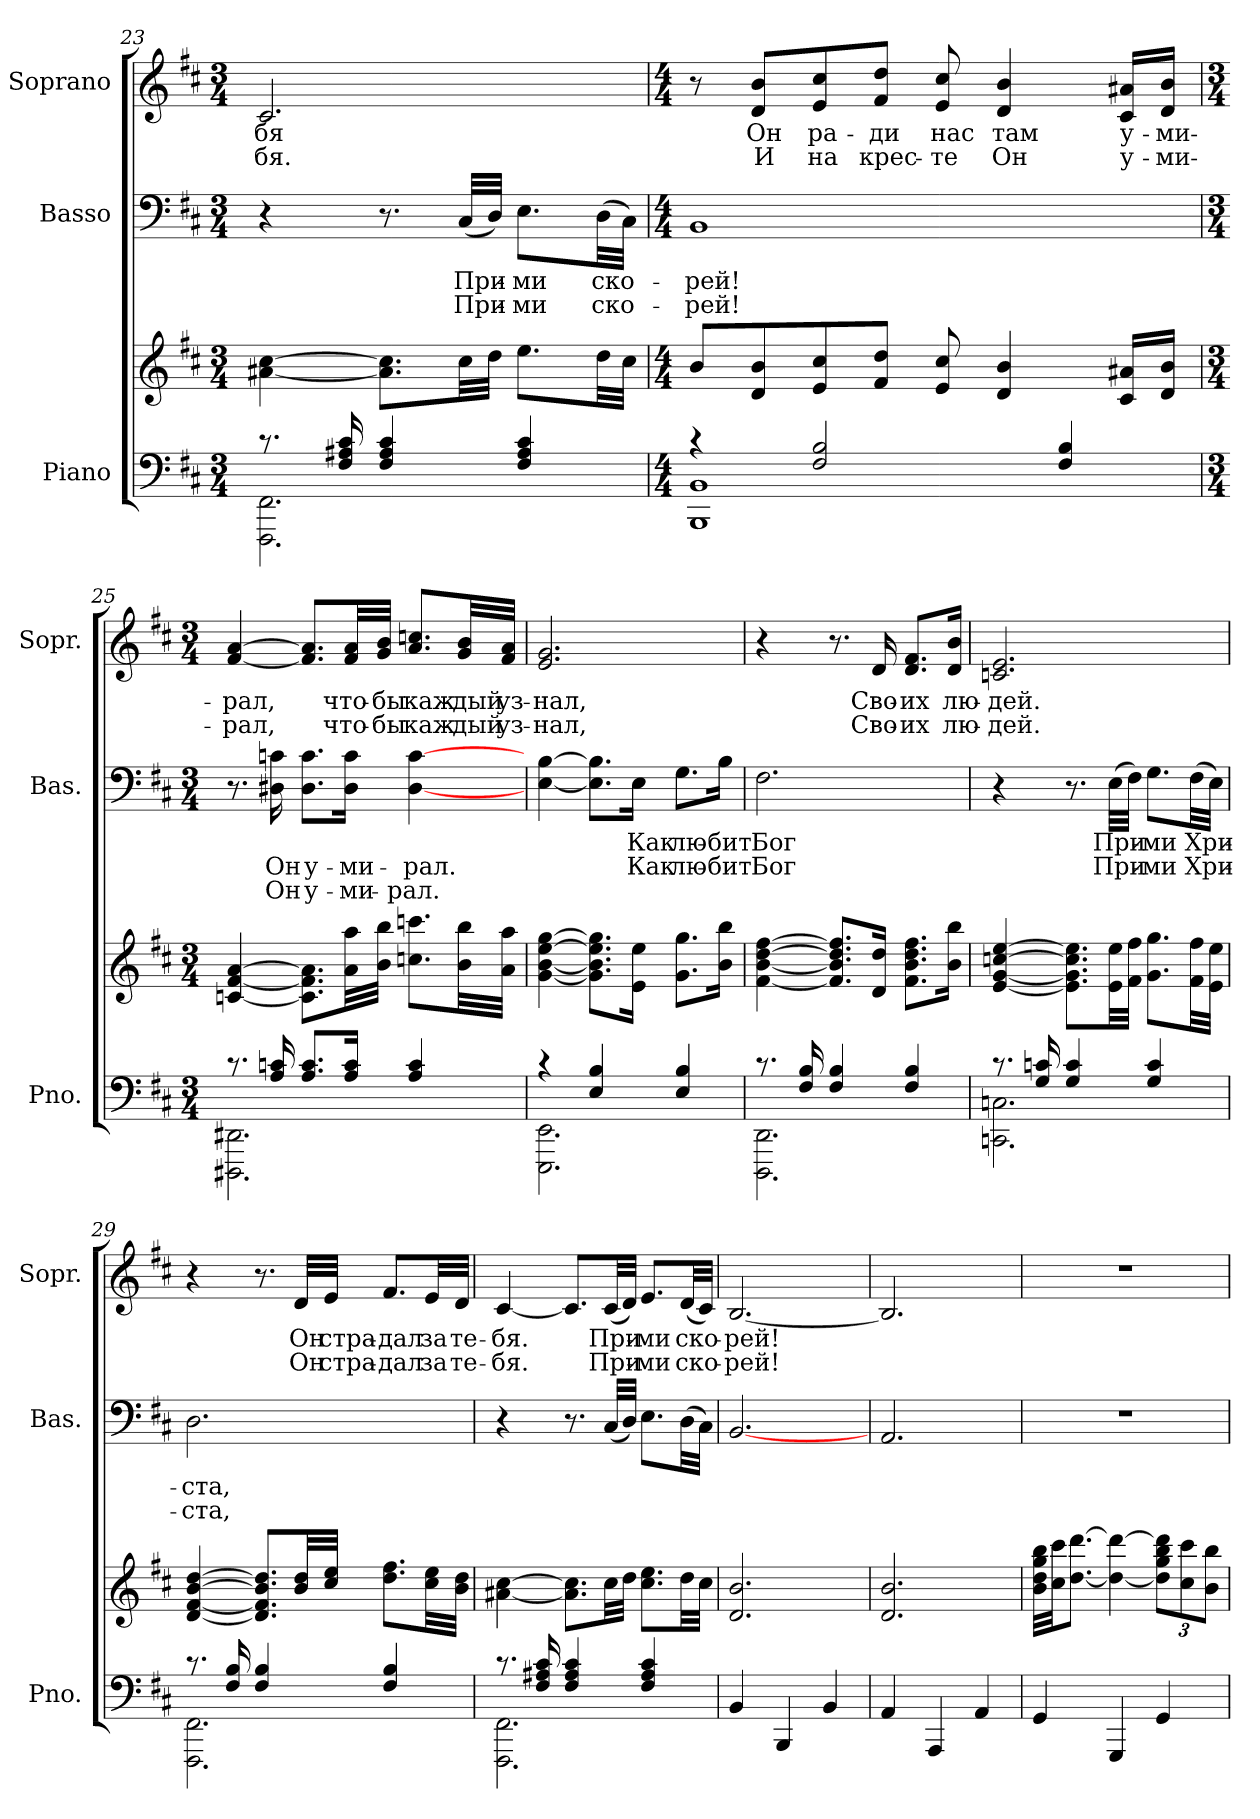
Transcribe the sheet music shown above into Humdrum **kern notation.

**kern	**kern	**kern	**text	**text	**text	**kern	**text	**text
*part3	*part3	*part2	*part2	*part2	*part2	*part1	*part1	*part1
*staff4	*staff3	*staff2	*staff2	*staff2	*staff2	*staff1	*staff1	*staff1
*I"Piano	*	*I"Basso	*	*	*	*I"Soprano	*	*
*I'Pno.	*	*I'Bas.	*	*	*	*I'Sopr.	*	*
!!LO:LB:g=z
*clefF4	*clefG2	*clefF4	*	*	*	*clefG2	*	*
*k[f#c#]	*k[f#c#]	*k[f#c#]	*	*	*	*k[f#c#]	*	*
*b:	*b:	*b:	*	*	*	*b:	*	*
*M3/4	*M3/4	*M3/4	*	*	*	*M3/4	*	*
=23	=23	=23	=23	=23	=23	=23	=23	=23
*^	*	*	*	*	*	*	*	*
!	!	!	!	!	!	!	!	!LO:LY:b	!LO:LY:b
8.rc	2.FFF#\ 2.FF#\	[4a#X\ [4cc#\	4r	.	.	.	2.c#/	-бя	-бя.
16F#/ 16A#X/ 16c#/	.	.	.	.	.	.	.	.	.
4F#/ 4A#/ 4c#/	.	8.a#\] 8.cc#\]L	8.r	.	.	.	.	.	.
!	!	!	!	!LO:LY:a	!LO:LY:a	!	!	!	!
.	.	32cc#\LL	(<32C#/LLL	При-	При-	.	.	.	.
.	.	32dd\JJJ	32D/JJJ)	.	.	.	.	.	.
!	!	!	!	!LO:LY:a	!LO:LY:a	!	!	!	!
4F#/ 4A#/ 4c#/	.	8.ee\L	8.E\L	-ми	-ми	.	.	.	.
!	!	!	!	!LO:LY:a	!LO:LY:a	!	!	!	!
.	.	32dd\LL	(>32D\LL	ско-	ско-	.	.	.	.
.	.	32cc#\JJJ	32C#\JJJ)	.	.	.	.	.	.
=24	=24	=24	=24	=24	=24	=24	=24	=24	=24
*M4/4	*	*M4/4	*M4/4	*	*	*	*M4/4	*	*
!	!	!	!	!LO:LY:a	!LO:LY:a	!	!	!	!
4rc	1BBB 1BB	8b/L	1BB	-рей!	-рей!	.	8r	.	.
!	!	!	!	!	!	!	!	!LO:LY:b	!LO:LY:b
.	.	8d/ 8b/	.	.	.	.	8d/ 8b/L	Он	И
!	!	!	!	!	!	!	!	!LO:LY:b	!LO:LY:b
2F#/ 2B/	.	8e/ 8cc#/	.	.	.	.	8e/ 8cc#/	ра-	на
!	!	!	!	!	!	!	!	!LO:LY:b	!LO:LY:b
.	.	8f#/ 8dd/J	.	.	.	.	8f#/ 8dd/J	-ди	крес-
!	!	!	!	!	!	!	!	!LO:LY:b	!LO:LY:b
.	.	8e/ 8cc#/	.	.	.	.	8e/ 8cc#/	нас	-те
!	!	!	!	!	!	!	!	!LO:LY:b	!LO:LY:b
.	.	4d/ 4b/	.	.	.	.	4d/ 4b/	там	Он
4F#/ 4B/	.	.	.	.	.	.	.	.	.
!	!	!	!	!	!	!	!	!LO:LY:b	!LO:LY:b
.	.	16c#/ 16a#X/LL	.	.	.	.	16c#/ 16a#X/LL	у-	у-
!	!	!	!	!	!	!	!	!LO:LY:b	!LO:LY:b
.	.	16d/ 16b/JJ	.	.	.	.	16d/ 16b/JJ	-ми-	-ми-
!!LO:PB:g=z
=25	=25	=25	=25	=25	=25	=25	=25	=25	=25
*M3/4	*	*M3/4	*M3/4	*	*	*	*M3/4	*	*
!	!	!	!	!	!	!	!	!LO:LY:b	!LO:LY:b
8.rc	2.DDD#X\ 2.DD#X\	[4cn/ [4f#/ [4a/	8.r	.	.	.	[4f#/ [4a/	-рал,	-рал,
!	!	!	!	!	!LO:LY:a	!LO:LY:a	!	!	!
16A/ 16cn/	.	.	16D#X\ 16cn\	.	Он	Он	.	.	.
!	!	!	!	!	!LO:LY:a	!LO:LY:a	!	!	!
8.A/ 8.c/L	.	8.c\] 8.f#\] 8.a\]L	8.D#\ 8.c\L	.	у-	у-	8.f#/] 8.a/]L	.	.
!	!	!	!	!	!LO:LY:a	!LO:LY:a	!	!LO:LY:b	!LO:LY:b
16A/ 16c/Jk	.	32a\ 32aa\LL	16D#\ 16c\Jk	.	-ми-	-ми-	32f#/ 32a/LL	что-	что-
!	!	!	!	!	!	!	!	!LO:LY:b	!LO:LY:b
.	.	32b\ 32bb\JJJ	.	.	.	.	32g/ 32b/JJJ	-бы	-бы
!	!	!	!	!	!LO:LY:a	!LO:LY:a	!	!LO:LY:b	!LO:LY:b
4A/ 4c/	.	8.ccn\ 8.cccn\L	[4D#\ [4c\	.	-рал.	-рал.	8.a/ 8.ccn/L	каж-	каж-
!	!	!	!	!	!	!	!	!LO:LY:b	!LO:LY:b
.	.	32b\ 32bb\LL	.	.	.	.	32g/ 32b/LL	-дый	-дый
!	!	!	!	!	!	!	!	!LO:LY:b	!LO:LY:b
.	.	32a\ 32aa\JJJ	.	.	.	.	32f#/ 32a/JJJ	уз-	уз-
=26	=26	=26	=26	=26	=26	=26	=26	=26	=26
!	!	!	!	!	!	!	!	!LO:LY:b	!LO:LY:b
4rc	2.EEE\ 2.EE\	[4g\ [4b\ [4ee\ [4gg\	[4E\ [4B\	.	.	.	2.e/ 2.g/	-нал,	-нал,
4E/ 4B/	.	8.g\] 8.b\] 8.ee\] 8.gg\]L	8.E\] 8.B\]L	.	.	.	.	.	.
!	!	!	!	!LO:LY:a	!LO:LY:a	!	!	!	!
.	.	16e\ 16ee\Jk	16E\Jk	Как	Как	.	.	.	.
!	!	!	!	!LO:LY:a	!LO:LY:a	!	!	!	!
4E/ 4B/	.	8.g\ 8.gg\L	8.G\L	лю-	лю-	.	.	.	.
!	!	!	!	!LO:LY:a	!LO:LY:a	!	!	!	!
.	.	16b\ 16bb\Jk	16B\Jk	-бит	-бит	.	.	.	.
!!LO:LB:g=z
=27	=27	=27	=27	=27	=27	=27	=27	=27	=27
!	!	!	!	!LO:LY:a	!LO:LY:a	!	!	!	!
8.rc	2.DDD\ 2.DD\	[4f#\ [4b\ [4dd\ [4ff#\	2.F#\	Бог	Бог	.	4r	.	.
16F#/ 16B/	.	.	.	.	.	.	.	.	.
4F#/ 4B/	.	8.f#/] 8.b/] 8.dd/] 8.ff#/]L	.	.	.	.	8.r	.	.
!	!	!	!	!	!	!	!	!LO:LY:b	!LO:LY:b
.	.	16d/ 16dd/Jk	.	.	.	.	16d/	Сво-	Сво-
!	!	!	!	!	!	!	!	!LO:LY:b	!LO:LY:b
4F#/ 4B/	.	8.f#\ 8.b\ 8.dd\ 8.ff#\L	.	.	.	.	8.d/ 8.f#/L	-их	-их
!	!	!	!	!	!	!	!	!LO:LY:b	!LO:LY:b
.	.	16b\ 16bb\Jk	.	.	.	.	16d/ 16b/Jk	лю-	лю-
=28	=28	=28	=28	=28	=28	=28	=28	=28	=28
!	!	!	!	!	!	!	!	!LO:LY:b	!LO:LY:b
8.rc	2.CCn\ 2.Cn\	[4e/ [4g/ [4ccn/ [4ee/	4r	.	.	.	2.cn/ 2.e/	-дей.	-дей.
16G/ 16cn/	.	.	.	.	.	.	.	.	.
4G/ 4c/	.	8.e\] 8.g\] 8.cc\] 8.ee\]L	8.r	.	.	.	.	.	.
!	!	!	!	!LO:LY:a	!LO:LY:a	!	!	!	!
.	.	32e\ 32ee\LL	(>32E\LLL	При-	При-	.	.	.	.
.	.	32f#\ 32ff#\JJJ	32F#\JJJ)	.	.	.	.	.	.
!	!	!	!	!LO:LY:a	!LO:LY:a	!	!	!	!
4G/ 4c/	.	8.g\ 8.gg\L	8.G\L	-ми	-ми	.	.	.	.
!	!	!	!	!LO:LY:a	!LO:LY:a	!	!	!	!
.	.	32f#\ 32ff#\LL	(>32F#\LL	Хри-	Хри-	.	.	.	.
.	.	32e\ 32ee\JJJ	32E\JJJ)	.	.	.	.	.	.
=29	=29	=29	=29	=29	=29	=29	=29	=29	=29
!	!	!	!	!LO:LY:a	!LO:LY:a	!	!	!	!
8.rc	2.FFF#\ 2.FF#\	[4d/ [4f#/ [4b/ [4dd/	2.D\	-ста,	-ста,	.	4r	.	.
16F#/ 16B/	.	.	.	.	.	.	.	.	.
4F#/ 4B/	.	8.d/] 8.f#/] 8.b/] 8.dd/]L	.	.	.	.	8.r	.	.
!	!	!	!	!	!	!	!	!LO:LY:b	!LO:LY:b
.	.	32b/ 32dd/LL	.	.	.	.	32d/LLL	Он	Он
!	!	!	!	!	!	!	!	!LO:LY:b	!LO:LY:b
.	.	32cc#/ 32ee/JJJ	.	.	.	.	32e/JJJ	стра-	стра-
!	!	!	!	!	!	!	!	!LO:LY:b	!LO:LY:b
4F#/ 4B/	.	8.dd\ 8.ff#\L	.	.	.	.	8.f#/L	-дал	-дал
!	!	!	!	!	!	!	!	!LO:LY:b	!LO:LY:b
.	.	32cc#\ 32ee\LL	.	.	.	.	32e/LL	за	за
!	!	!	!	!	!	!	!	!LO:LY:b	!LO:LY:b
.	.	32b\ 32dd\JJJ	.	.	.	.	32d/JJJ	те-	те-
!!LO:LB:g=z
=30	=30	=30	=30	=30	=30	=30	=30	=30	=30
!	!	!	!	!	!	!	!	!LO:LY:b	!LO:LY:b
8.rc	2.FFF#\ 2.FF#\	[4a#X\ [4cc#\	4r	.	.	.	[4c#/	-бя.	-бя.
16F#/ 16A#X/ 16c#/	.	.	.	.	.	.	.	.	.
4F#/ 4A#/ 4c#/	.	8.a#\] 8.cc#\]L	8.r	.	.	.	8.c#/L]	.	.
!	!	!	!	!	!	!	!	!LO:LY:b	!LO:LY:b
.	.	32cc#\LL	(<32C#/LLL	.	.	.	(>32c#/LL	При-	При-
.	.	32dd\JJJ	32D/JJJ)	.	.	.	32d/JJJ)	.	.
!	!	!	!	!	!	!	!	!LO:LY:b	!LO:LY:b
4F#/ 4A#/ 4c#/	.	8.cc#\ 8.ee\L	8.E\L	.	.	.	8.e/L	-ми	-ми
!	!	!	!	!	!	!	!	!LO:LY:b	!LO:LY:b
.	.	32dd\LL	(>32D\LL	.	.	.	(>32d/LL	ско-	ско-
.	.	32cc#\JJJ	32C#\JJJ)	.	.	.	32c#/JJJ)	.	.
*v	*v	*	*	*	*	*	*	*	*
=31	=31	=31	=31	=31	=31	=31	=31	=31
!	!	!	!	!	!	!	!LO:LY:b	!LO:LY:b
4BB/	2.d/ 2.b/	[2.BB/	.	.	.	[2.B/	-рей!	-рей!
4BBB/	.	.	.	.	.	.	.	.
4BB/	.	.	.	.	.	.	.	.
=32	=32	=32	=32	=32	=32	=32	=32	=32
4AA/	2.d/ 2.b/	2.AA/	.	.	.	2.B/]	.	.
4AAA/	.	.	.	.	.	.	.	.
4AA/	.	.	.	.	.	.	.	.
!!LO:PB:g=z
=33	=33	=33	=33	=33	=33	=33	=33	=33
4GG/	32b\ 32dd\ 32gg\ 32bb\LLL	2.r	.	.	.	2.r	.	.
.	32cc#\ 32ccc#\JJ	.	.	.	.	.	.	.
.	[8.dd\ [8.ddd\J	.	.	.	.	.	.	.
4GGG/	4dd\_ 4ddd\_	.	.	.	.	.	.	.
4GG/	12dd\] 12gg\ 12bb\ 12ddd\]L	.	.	.	.	.	.	.
.	12cc#\ 12ccc#\	.	.	.	.	.	.	.
.	12b\ 12bb\J	.	.	.	.	.	.	.
=	=	=	=	=	=	=	=	=
*-	*-	*-	*-	*-	*-	*-	*-	*-
